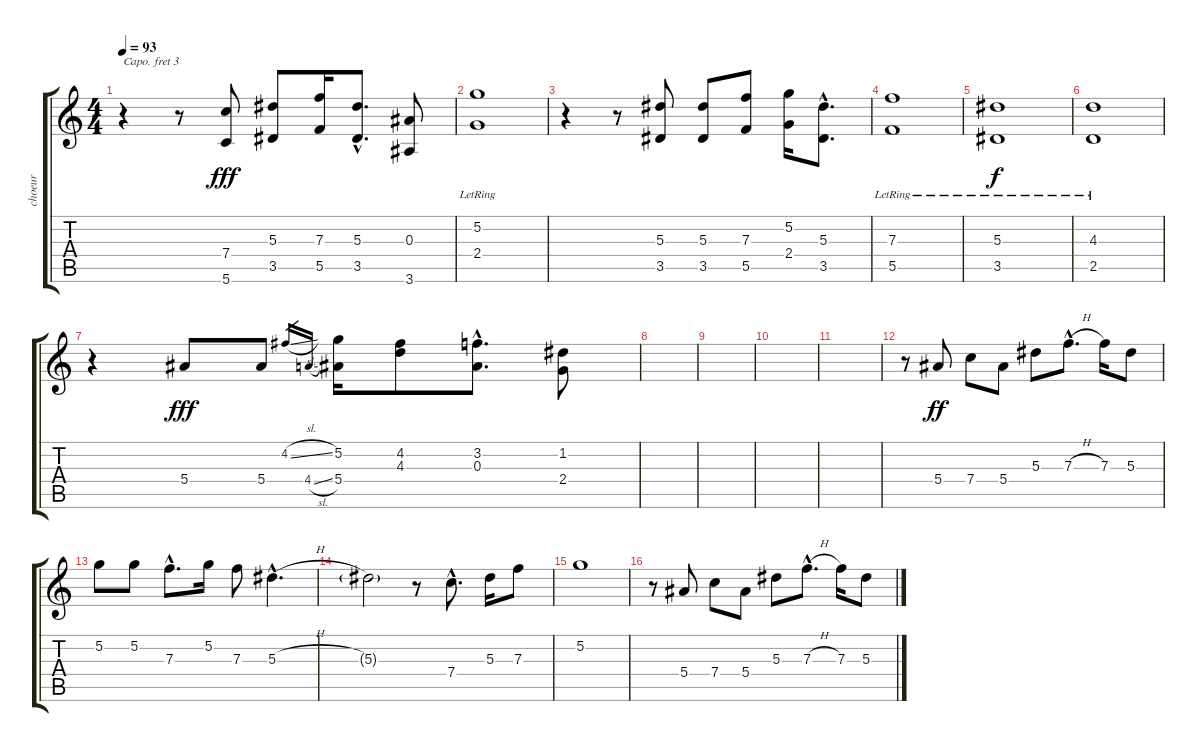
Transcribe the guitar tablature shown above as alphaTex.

\track ("choeur" "choeur") {instrument acousticguitarsteel}
\staff {score tabs}
\capo 3
\tuning (E4 B3 G3 D3 A2 E2) {hide}
\ts (4 4)
\tempo 93
\clef g2
\ks c
r.4{dy fff} r.8 (7.4 5.6).8 (5.3 3.5).8 (7.3 5.5).16 (5.3{hac} 3.5{hac}).8{d} (0.3 3.6).8 |
(5.2{lr} 2.4{lr}).1 |
r.4 r.8 (5.3 3.5).8 (5.3 3.5).8 (7.3 5.5).8 (5.2 2.4).16 (5.3{hac} 3.5{hac}).8{d} |
(7.3{lr} 5.5{lr}).1 |
(5.3{lr} 3.5{lr}).1{dy f} |
(4.3{lr} 2.5{lr}).1 |
r.4 5.4.8{dy fff} 5.4.8 4.2{sl}.16{gr} 4.4{sl}.16{gr} (5.2 5.4).16 (4.2 4.3).8 (3.2{hac} 0.3{hac}).8{d} (1.2 2.4).8 |
|
|
|
|
r.8{volume 10 instrument electricguitarjazz} 5.4.8{dy ff} 7.4.8 5.4.8 5.3.8 7.3{h hac}.8{d} 7.3.16 5.3.8 |
5.2.8 5.2.8 7.3{hac}.8{d} 5.2.16 7.3.8 5.3{h hac}.4{d} |
5.3{g}.2 r.8 7.4{hac}.8{d} 5.3.16 7.3.8 |
5.2.1 |
r.8 5.4.8 7.4.8 5.4.8 5.3.8 7.3{h hac}.8{d} 7.3.16 5.3.8
